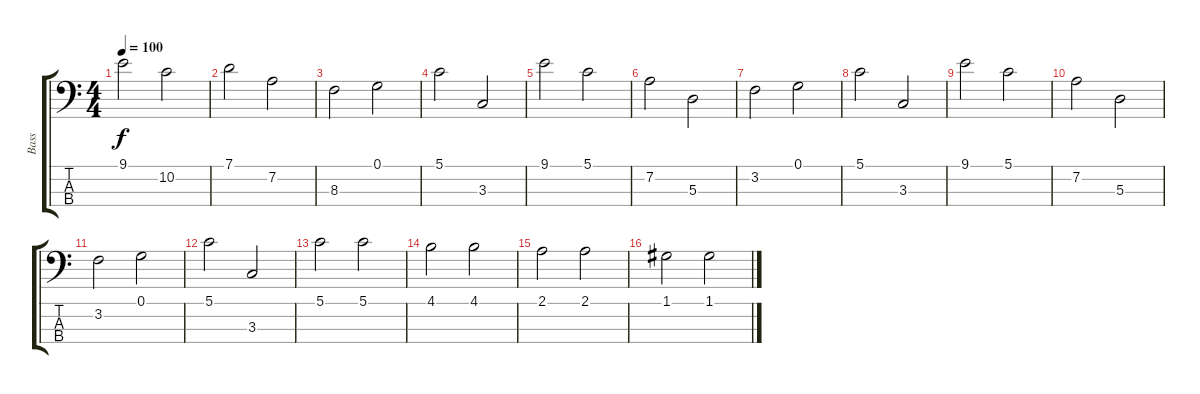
\track ("Bass" "Bass") {instrument acousticbass}
\staff {score tabs}
\tuning (G2 D2 A1 E1) {hide}
\ts (4 4)
\tempo 100
\clef f4
\ks c
9.1.2{dy f instrument acousticbass} 10.2.2 |
7.1.2 7.2.2 |
8.3.2 0.1.2 |
5.1.2 3.3.2 |
9.1.2 5.1.2 |
7.2.2 5.3.2 |
3.2.2 0.1.2 |
5.1.2 3.3.2 |
9.1.2 5.1.2 |
7.2.2 5.3.2 |
3.2.2 0.1.2 |
5.1.2 3.3.2 |
5.1.2 5.1.2 |
4.1.2 4.1.2 |
2.1.2 2.1.2 |
1.1.2 1.1.2
